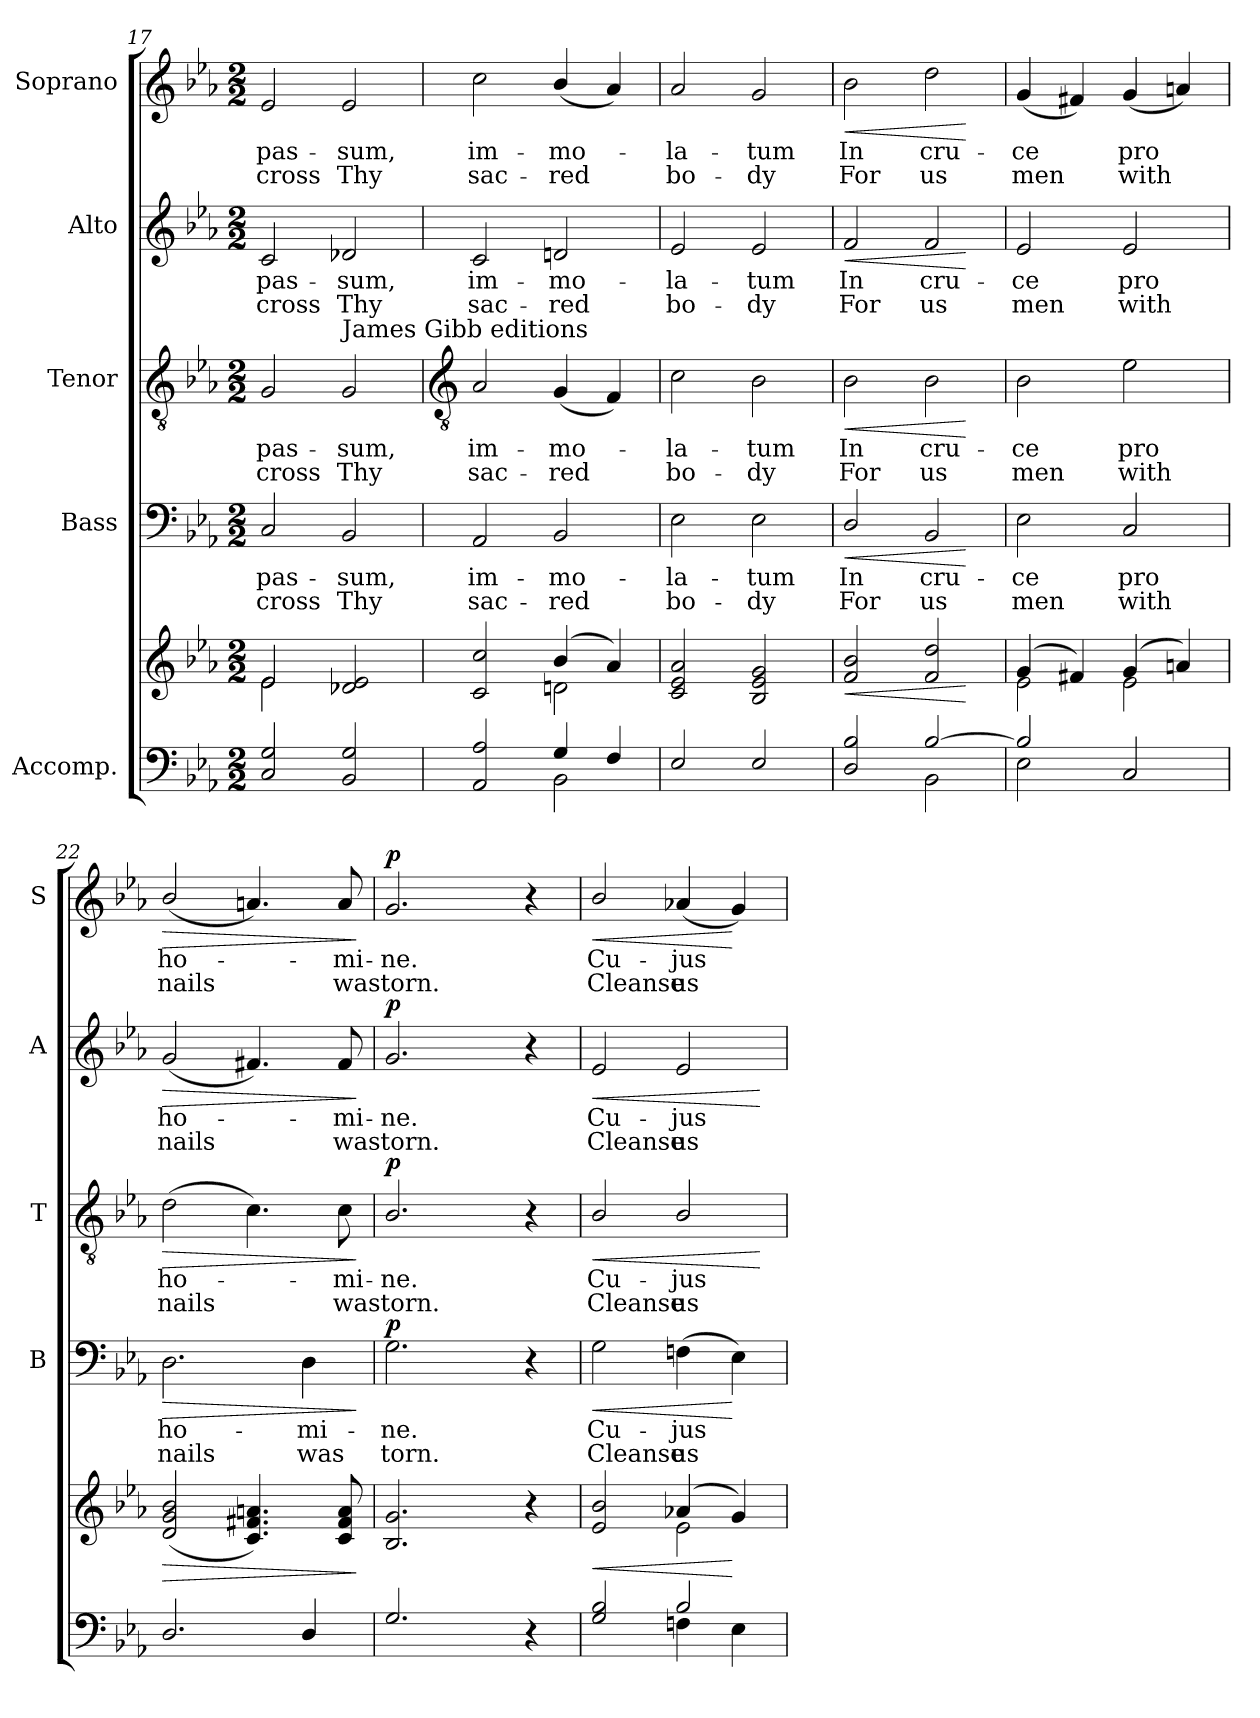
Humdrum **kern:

**kern	**kern	**dynam	**kern	**text	**text	**dynam	**kern	**text	**text	**dynam	**kern	**text	**text	**dynam	**kern	**text	**text	**dynam
*part5	*part5	*part5	*part4	*part4	*part4	*part4	*part3	*part3	*part3	*part3	*part2	*part2	*part2	*part2	*part1	*part1	*part1	*part1
*staff6	*staff5	*staff5/6	*staff4	*staff4	*staff4	*staff4	*staff3	*staff3	*staff3	*staff3	*staff2	*staff2	*staff2	*staff2	*staff1	*staff1	*staff1	*staff1
*I"Accomp.	*	*	*I"Bass	*	*	*	*I"Tenor	*	*	*	*I"Alto	*	*	*	*I"Soprano	*	*	*
*	*	*	*I'B	*	*	*	*I'T	*	*	*	*I'A	*	*	*	*I'S	*	*	*
*clefF4	*clefG2	*	*clefF4	*	*	*	*clefGv2	*	*	*	*clefG2	*	*	*	*clefG2	*	*	*
*k[b-e-a-]	*k[b-e-a-]	*	*k[b-e-a-]	*	*	*	*k[b-e-a-]	*	*	*	*k[b-e-a-]	*	*	*	*k[b-e-a-]	*	*	*
*E-:	*E-:	*	*E-:	*	*	*	*E-:	*	*	*	*E-:	*	*	*	*E-:	*	*	*
*M2/2	*M2/2	*	*M2/2	*	*	*	*M2/2	*	*	*	*M2/2	*	*	*	*M2/2	*	*	*
=17	=17	=17	=17	=17	=17	=17	=17	=17	=17	=17	=17	=17	=17	=17	=17	=17	=17	=17
*^	*^	*	*	*	*	*	*	*	*	*	*	*	*	*	*	*	*	*
!	!	!	!	!	!	!LO:LY:b	!LO:LY:b	!	!	!LO:LY:b	!LO:LY:b	!	!	!LO:LY:b	!LO:LY:b	!	!	!LO:LY:b	!LO:LY:b	!
2C/ 2G/	2ryy	2e-/	2e-\	.	2C	pas-	-cross	.	2G	pas-	-cross	.	2c	pas-	-cross	.	2e-	pas-	-cross	.
!	!	!	!	!	!	!	!	!	!LO:TX:a:t=James Gibb editions	!	!	!	!	!	!	!	!	!	!	!
!	!	!	!	!	!	!LO:LY:b	!LO:LY:b	!	!	!LO:LY:b	!LO:LY:b	!	!	!LO:LY:b	!LO:LY:b	!	!	!LO:LY:b	!LO:LY:b	!
2BB-/ 2G/	2ryy	2d-X/ 2e-/	2ryy	.	2BB-	sum,	Thy	.	2G	sum,	Thy	.	2d-X	sum,	Thy	.	2e-	sum,	Thy	.
!!LO:LB:g=z
=18	=18	=18	=18	=18	=18	=18	=18	=18	=18	=18	=18	=18	=18	=18	=18	=18	=18	=18	=18	=18
*	*	*	*	*	*	*	*	*	*clefGv2	*	*	*	*	*	*	*	*	*	*	*
!	!	!	!	!	!	!LO:LY:b	!LO:LY:b	!	!	!LO:LY:b	!LO:LY:b	!	!	!LO:LY:b	!LO:LY:b	!	!	!LO:LY:b	!LO:LY:b	!
2AA-/ 2A-/	2ryy	2c/ 2cc/	2ryy	.	2AA-	im-	-sac-	.	2A-	im-	-sac-	.	2c	im-	-sac-	.	2cc	im-	-sac-	.
!	!	!	!	!	!	!LO:LY:b	!LO:LY:b	!	!	!LO:LY:b	!LO:LY:b	!	!	!LO:LY:b	!LO:LY:b	!	!	!LO:LY:b	!LO:LY:b	!
4G/	2BB-\	(>4b-/	2dn\	.	2BB-	-mo-	-red	.	(<4G	-mo-	red	.	2dn	-mo-	-red	.	(<4b-/	-mo-	red	.
4F/	.	4a-/)	.	.	.	.	.	.	4F)	.	.	.	.	.	.	.	4a-)	.	.	.
=19	=19	=19	=19	=19	=19	=19	=19	=19	=19	=19	=19	=19	=19	=19	=19	=19	=19	=19	=19	=19
!	!	!	!	!	!	!LO:LY:b	!LO:LY:b	!	!	!LO:LY:b	!LO:LY:b	!	!	!LO:LY:b	!LO:LY:b	!	!	!LO:LY:b	!LO:LY:b	!
2E-/	2ryy	2c/ 2e-/ 2a-/	2ryy	.	2E-	la-	-bo-	.	2c	la-	-bo-	.	2e-	la-	-bo-	.	2a-	la-	-bo-	.
!	!	!	!	!	!	!LO:LY:b	!LO:LY:b	!	!	!LO:LY:b	!LO:LY:b	!	!	!LO:LY:b	!LO:LY:b	!	!	!LO:LY:b	!LO:LY:b	!
2E-/	2ryy	2B-/ 2e-/ 2g/	2ryy	.	2E-	-tum	dy	.	2B-	-tum	dy	.	2e-	-tum	dy	.	2g	-tum	dy	.
=20	=20	=20	=20	=20	=20	=20	=20	=20	=20	=20	=20	=20	=20	=20	=20	=20	=20	=20	=20	=20
!	!	!	!	!LO:HP:b	!	!LO:LY:b	!LO:LY:b	!LO:HP:b	!	!LO:LY:b	!LO:LY:b	!LO:HP:b	!	!LO:LY:b	!LO:LY:b	!LO:HP:b	!	!LO:LY:b	!LO:LY:b	!LO:HP:b
2D/ 2B-/	2ryy	2f/ 2b-/	2ryy	<	2D/	In	For	<	2B-	In	For	<	2f	In	For	<	2b-	In	For	<
!	!	!	!	!	!	!LO:LY:b	!LO:LY:b	!	!	!LO:LY:b	!LO:LY:b	!	!	!LO:LY:b	!LO:LY:b	!	!	!LO:LY:b	!LO:LY:b	!
[2B-/	2BB-\	2f/ 2dd/	2ryy	.	2BB-	cru-	-us	.	2B-	cru-	-us	.	2f	cru-	-us	.	2dd	cru-	-us	.
*v	*v	*	*	*	*	*	*	*	*	*	*	*	*	*	*	*	*	*	*	*
*	*v	*v	*	*	*	*	*	*	*	*	*	*	*	*	*	*	*	*	*
.	.	[	.	.	.	[	.	.	.	[	.	.	.	[	.	.	.	[
=21	=21	=21	=21	=21	=21	=21	=21	=21	=21	=21	=21	=21	=21	=21	=21	=21	=21	=21
*^	*^	*	*	*	*	*	*	*	*	*	*	*	*	*	*	*	*	*
!	!	!	!	!	!	!LO:LY:b	!LO:LY:b	!	!	!LO:LY:b	!LO:LY:b	!	!	!LO:LY:b	!LO:LY:b	!	!	!LO:LY:b	!LO:LY:b	!
2B-/]	2E-\	(>4g/	2e-\	.	2E-	ce	men	.	2B-	ce	men	.	2e-	ce	men	.	(<4g	ce	men	.
.	.	4f#X/)	.	.	.	.	.	.	.	.	.	.	.	.	.	.	4f#X)	.	.	.
!	!	!	!	!	!	!LO:LY:b	!LO:LY:b	!	!	!LO:LY:b	!LO:LY:b	!	!	!LO:LY:b	!LO:LY:b	!	!	!LO:LY:b	!LO:LY:b	!
2C/	2ryy	(>4g/	2e-\	.	2C	pro	with	.	2e-	pro	with	.	2e-	pro	with	.	(<4g	pro	with	.
.	.	4an/)	.	.	.	.	.	.	.	.	.	.	.	.	.	.	4an)	.	.	.
=22	=22	=22	=22	=22	=22	=22	=22	=22	=22	=22	=22	=22	=22	=22	=22	=22	=22	=22	=22	=22
!	!	!	!	!LO:HP:b	!	!LO:LY:b	!LO:LY:b	!LO:HP:b	!	!LO:LY:b	!LO:LY:b	!LO:HP:b	!	!LO:LY:b	!LO:LY:b	!LO:HP:b	!	!LO:LY:b	!LO:LY:b	!LO:HP:b
2.D/	2ryy	(>2d/ 2g/ 2b-/	2ryy	>	2.D	ho-	-nails	>	(>2d	ho-	nails	>	(<2g	ho-	nails	>	(<2b-/	ho-	nails	>
.	2ryy	4.c/ 4.f#X/ 4.an/)	2ryy	.	.	.	.	.	4.c)	.	.	.	4.f#X)	.	.	.	4.an)	.	.	.
!	!	!	!	!	!	!LO:LY:b	!LO:LY:b	!	!	!	!	!	!	!	!	!	!	!	!	!
4D/	.	.	.	.	4D	mi-	-was	.	.	.	.	.	.	.	.	.	.	.	.	.
!	!	!	!	!	!	!	!	!	!	!LO:LY:b	!LO:LY:b	!	!	!LO:LY:b	!LO:LY:b	!	!	!LO:LY:b	!LO:LY:b	!
.	.	8c/ 8f#/ 8a/	.	.	.	.	.	.	8c	mi-	-was	.	8f#	mi-	-was	.	8a	mi-	-was	.
*v	*v	*	*	*	*	*	*	*	*	*	*	*	*	*	*	*	*	*	*	*
*	*v	*v	*	*	*	*	*	*	*	*	*	*	*	*	*	*	*	*	*
.	.	]	.	.	.	]	.	.	.	]	.	.	.	]	.	.	.	]
=23	=23	=23	=23	=23	=23	=23	=23	=23	=23	=23	=23	=23	=23	=23	=23	=23	=23	=23
*^	*^	*	*	*	*	*	*	*	*	*	*	*	*	*	*	*	*	*
!	!	!	!	!	!	!LO:LY:b	!LO:LY:b	!LO:DY:b	!	!LO:LY:b	!LO:LY:b	!LO:DY:b	!	!LO:LY:b	!LO:LY:b	!LO:DY:b	!	!LO:LY:b	!LO:LY:b	!LO:DY:b
2.G/	2ryy	2.B-/ 2.g/	2ryy	.	2.G	ne.	torn.	p	2.B-/	ne.	torn.	p	2.g	ne.	torn.	p	2.g	ne.	torn.	p
.	2ryy	.	2ryy	.	.	.	.	.	.	.	.	.	.	.	.	.	.	.	.	.
4r	.	4r	.	.	4r	.	.	.	4r	.	.	.	4r	.	.	.	4r	.	.	.
=24	=24	=24	=24	=24	=24	=24	=24	=24	=24	=24	=24	=24	=24	=24	=24	=24	=24	=24	=24	=24
!	!	!	!	!LO:HP:b	!	!LO:LY:b	!LO:LY:b	!LO:HP:b	!	!LO:LY:b	!LO:LY:b	!LO:HP:b	!	!LO:LY:b	!LO:LY:b	!LO:HP:b	!	!LO:LY:b	!LO:LY:b	!LO:HP:b
2G/ 2B-/	2ryy	2e-/ 2b-/	2ryy	<	2G	Cu-	-Cleanse	<	2B-/	Cu-	-Cleanse	<	2e-	Cu-	-Cleanse	<	2b-/	Cu-	-Cleanse	<
!	!	!	!	!	!	!LO:LY:b	!LO:LY:b	!	!	!LO:LY:b	!LO:LY:b	!	!	!LO:LY:b	!LO:LY:b	!	!	!LO:LY:b	!LO:LY:b	!
2B-/	4Fn\	(>4a-X/	2e-\	.	(>4Fn	jus	us	.	2B-/	jus	us	.	2e-	jus	us	.	(<4a-X	jus	us	.
.	4E-\	4g/)	.	[	4E-)	.	.	[	.	.	.	.	.	.	.	.	4g)	.	.	[
*v	*v	*	*	*	*	*	*	*	*	*	*	*	*	*	*	*	*	*	*	*
*	*v	*v	*	*	*	*	*	*	*	*	*	*	*	*	*	*	*	*	*
.	.	.	.	.	.	.	.	.	.	[	.	.	.	[	.	.	.	.
=	=	=	=	=	=	=	=	=	=	=	=	=	=	=	=	=	=	=
*-	*-	*-	*-	*-	*-	*-	*-	*-	*-	*-	*-	*-	*-	*-	*-	*-	*-	*-
